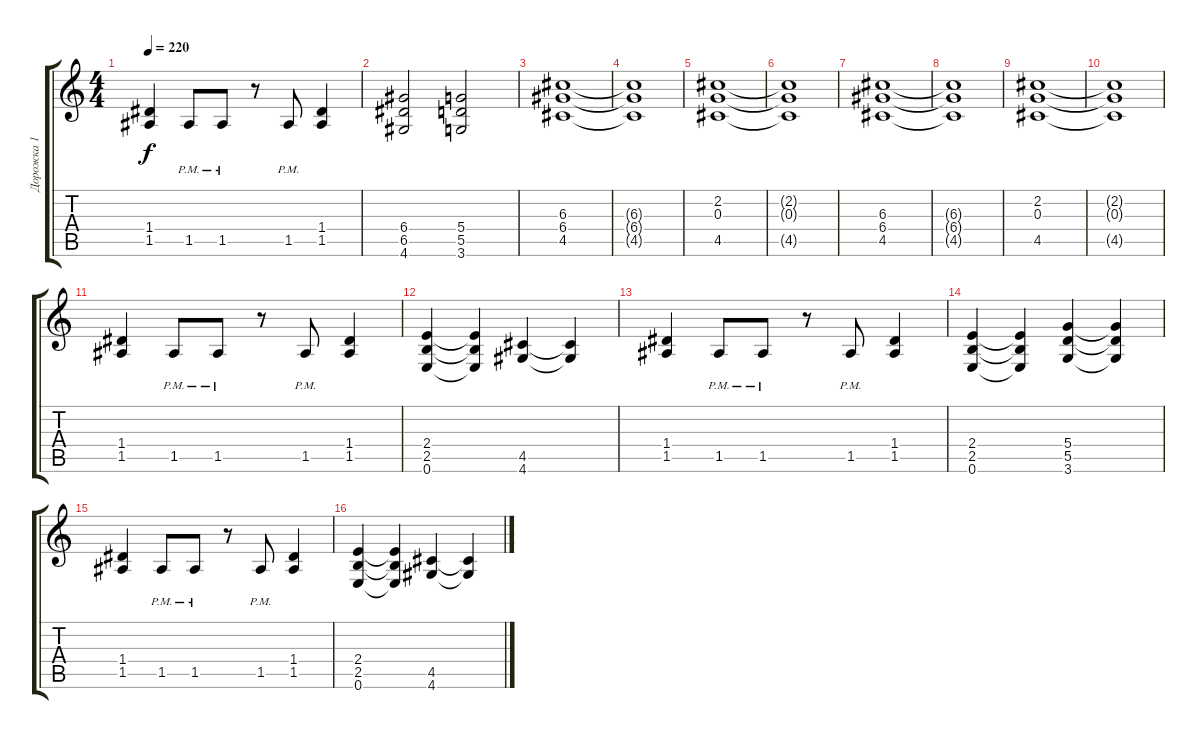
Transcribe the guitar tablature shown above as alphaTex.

\track ("Дорожка 1" "Дорожка 1") {instrument distortionguitar}
\staff {score tabs}
\tuning (E4 B3 G3 D3 A2 E2) {hide}
\ts (4 4)
\tempo 220
\clef g2
\ks c
(1.4 1.5).4{dy f} 1.5{pm}.8 1.5{pm}.8 r.8 1.5{pm}.8 (1.4 1.5).4 |
(6.4 6.5 4.6).2 (5.4 5.5 3.6).2 |
(6.3 6.4 4.5).1 |
(6.3{t} 6.4{t} 4.5{t}).1 |
(2.2 0.3 4.5).1 |
(2.2{t} 0.3{t} 4.5{t}).1 |
(6.3 6.4 4.5).1 |
(6.3{t} 6.4{t} 4.5{t}).1 |
(2.2 0.3 4.5).1 |
(2.2{t} 0.3{t} 4.5{t}).1 |
(1.4 1.5).4 1.5{pm}.8 1.5{pm}.8 r.8 1.5{pm}.8 (1.4 1.5).4 |
(2.4 2.5 0.6).4 (2.4{t} 2.5{t} 0.6{t}).4 (4.5 4.6).4 (4.5{t} 4.6{t}).4 |
(1.4 1.5).4 1.5{pm}.8 1.5{pm}.8 r.8 1.5{pm}.8 (1.4 1.5).4 |
(2.4 2.5 0.6).4 (2.4{t} 2.5{t} 0.6{t}).4 (5.4 5.5 3.6).4 (5.4{t} 5.5{t} 3.6{t}).4 |
(1.4 1.5).4 1.5{pm}.8 1.5{pm}.8 r.8 1.5{pm}.8 (1.4 1.5).4 |
(2.4 2.5 0.6).4 (2.4{t} 2.5{t} 0.6{t}).4 (4.5 4.6).4 (4.5{t} 4.6{t}).4
